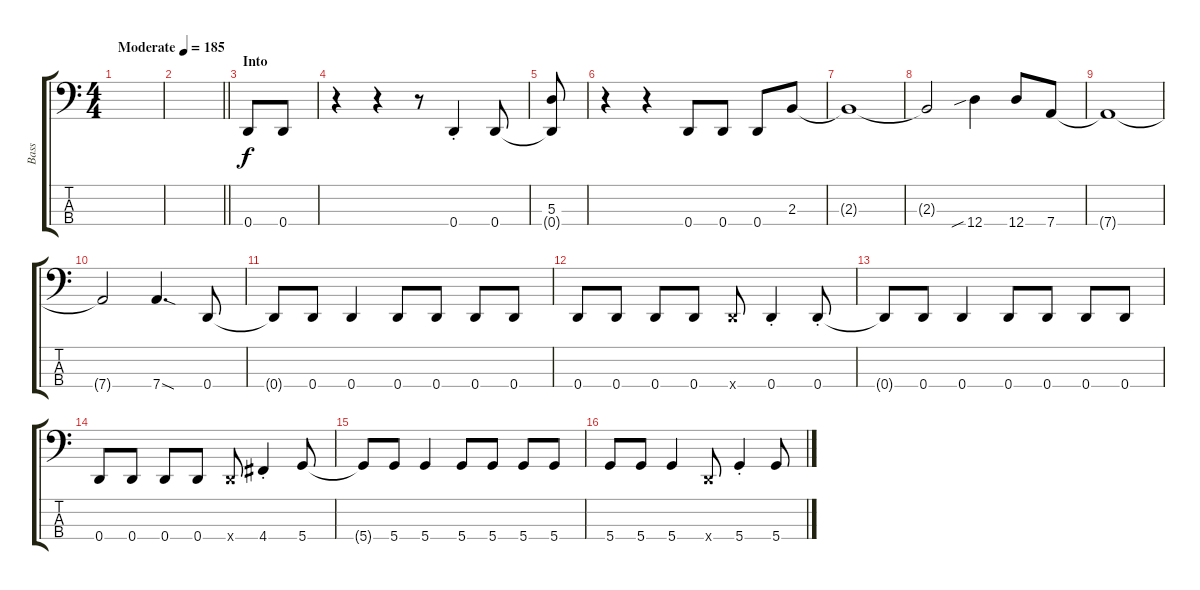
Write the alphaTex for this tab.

\track ("Bass" "Bass") {instrument electricbassfinger}
\staff {score tabs}
\tuning (G2 D2 A1 D1) {hide}
\ts (4 4)
\tempo (185 "Moderate")
\clef f4
\ks c
|
\barLineRight lightlight
|
\section ("" "Into")
0.4.8 0.4.8 |
r.4 r.4 r.8 0.4{st}.4 0.4.8 |
(5.3 0.4{t}).8 |
r.4 r.4 0.4.8 0.4.8 0.4.8 2.3.8 |
2.3{t}.1 |
2.3{t}.2 12.4{sib}.4 12.4.8 7.4.8 |
7.4{t}.1 |
7.4{t}.2 7.4{sod}.4{d} 0.4.8 |
0.4{t}.8 0.4.8 0.4.4 0.4.8 0.4.8 0.4.8 0.4.8 |
0.4.8 0.4.8 0.4.8 0.4.8 0.4{x}.8 0.4{st}.4 0.4{st}.8 |
0.4{t}.8 0.4.8 0.4.4 0.4.8 0.4.8 0.4.8 0.4.8 |
0.4.8 0.4.8 0.4.8 0.4.8 0.4{x}.8 4.4{st}.4 5.4.8 |
5.4{t}.8 5.4.8 5.4.4 5.4.8 5.4.8 5.4.8 5.4.8 |
5.4.8 5.4.8 5.4.4 0.4{x}.8 5.4{st}.4 5.4.8
